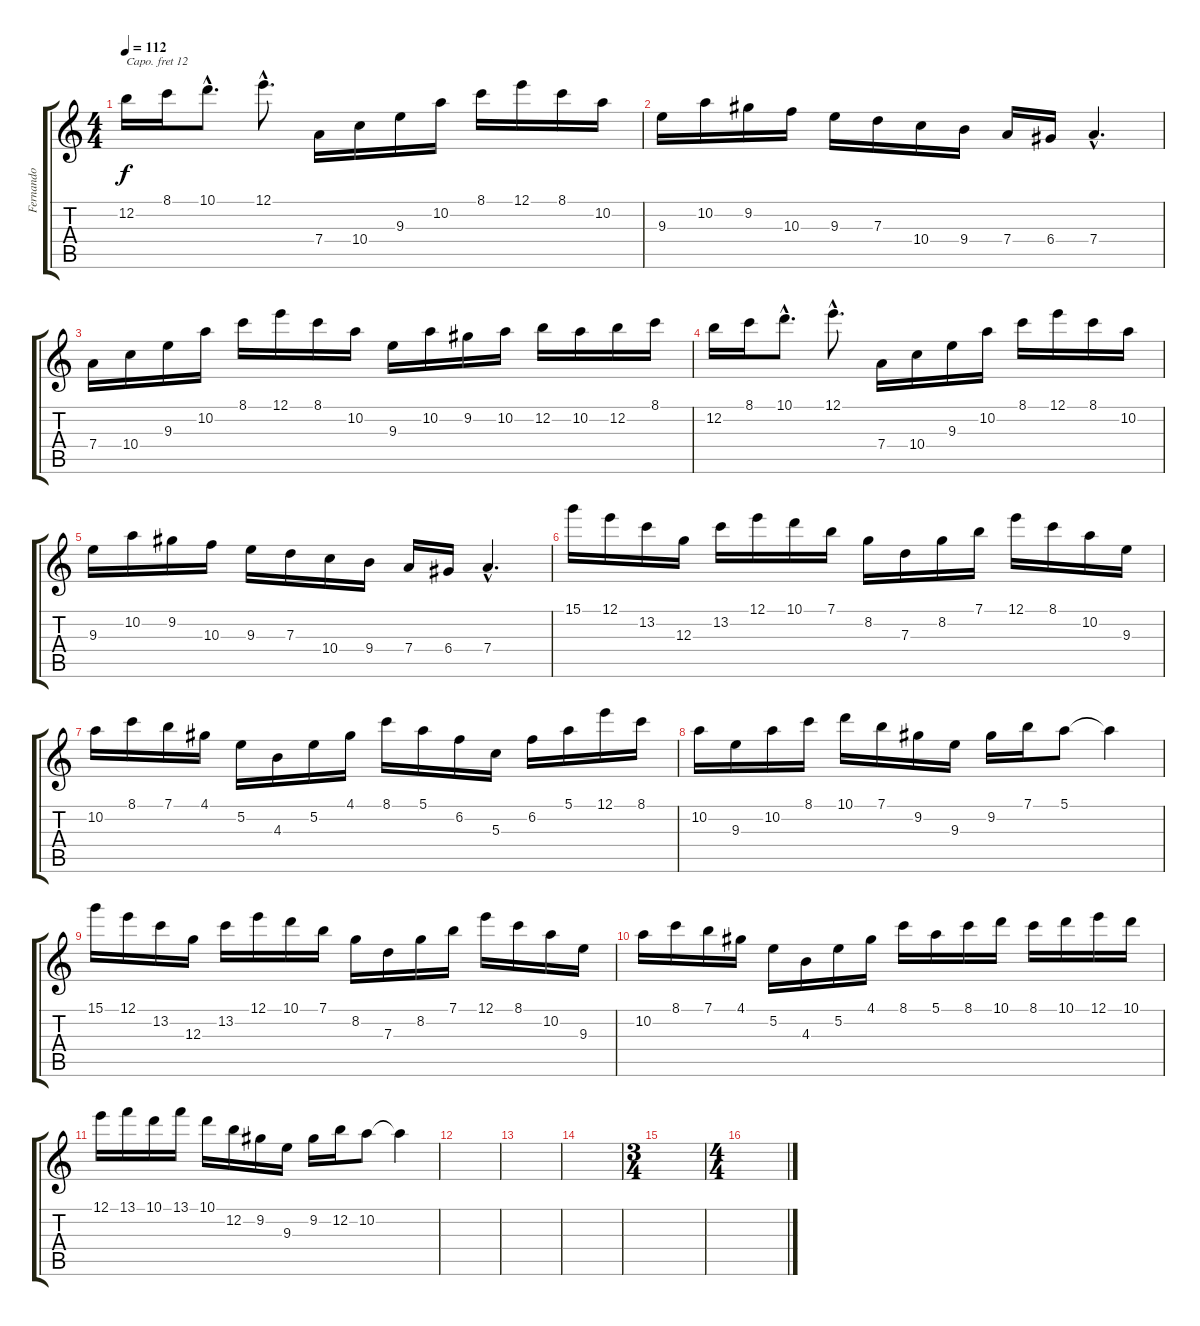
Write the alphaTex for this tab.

\track ("Fernando" "Fernando") {instrument flute}
\staff {score tabs}
\capo 12
\tuning (E4 B3 G3 D3 A2 E2) {hide}
\ts (4 4)
\tempo 112
\clef g2
\ks c
12.2.16{dy f} 8.1.16 10.1{hac}.8{d} 12.1{hac}.8{d} 7.4.16 10.4.16 9.3.16 10.2.16 8.1.16 12.1.16 8.1.16 10.2.16 |
9.3.16 10.2.16 9.2.16 10.3.16 9.3.16 7.3.16 10.4.16 9.4.16 7.4.16 6.4.16 7.4{hac}.4{d} |
7.4.16 10.4.16 9.3.16 10.2.16 8.1.16 12.1.16 8.1.16 10.2.16 9.3.16 10.2.16 9.2.16 10.2.16 12.2.16 10.2.16 12.2.16 8.1.16 |
12.2.16 8.1.16 10.1{hac}.8{d} 12.1{hac}.8{d} 7.4.16 10.4.16 9.3.16 10.2.16 8.1.16 12.1.16 8.1.16 10.2.16 |
9.3.16 10.2.16 9.2.16 10.3.16 9.3.16 7.3.16 10.4.16 9.4.16 7.4.16 6.4.16 7.4{hac}.4{d} |
15.1.16 12.1.16 13.2.16 12.3.16 13.2.16 12.1.16 10.1.16 7.1.16 8.2.16 7.3.16 8.2.16 7.1.16 12.1.16 8.1.16 10.2.16 9.3.16 |
10.2.16 8.1.16 7.1.16 4.1.16 5.2.16 4.3.16 5.2.16 4.1.16 8.1.16 5.1.16 6.2.16 5.3.16 6.2.16 5.1.16 12.1.16 8.1.16 |
10.2.16 9.3.16 10.2.16 8.1.16 10.1.16 7.1.16 9.2.16 9.3.16 9.2.16 7.1.16 5.1.8 5.1{t}.4 |
15.1.16 12.1.16 13.2.16 12.3.16 13.2.16 12.1.16 10.1.16 7.1.16 8.2.16 7.3.16 8.2.16 7.1.16 12.1.16 8.1.16 10.2.16 9.3.16 |
10.2.16 8.1.16 7.1.16 4.1.16 5.2.16 4.3.16 5.2.16 4.1.16 8.1.16 5.1.16 8.1.16 10.1.16 8.1.16 10.1.16 12.1.16 10.1.16 |
12.1.16 13.1.16 10.1.16 13.1.16 10.1.16 12.2.16 9.2.16 9.3.16 9.2.16 12.2.16 10.2.8 10.2{t}.4 |
|
|
|
\ts (3 4)
|
\ts (4 4)
